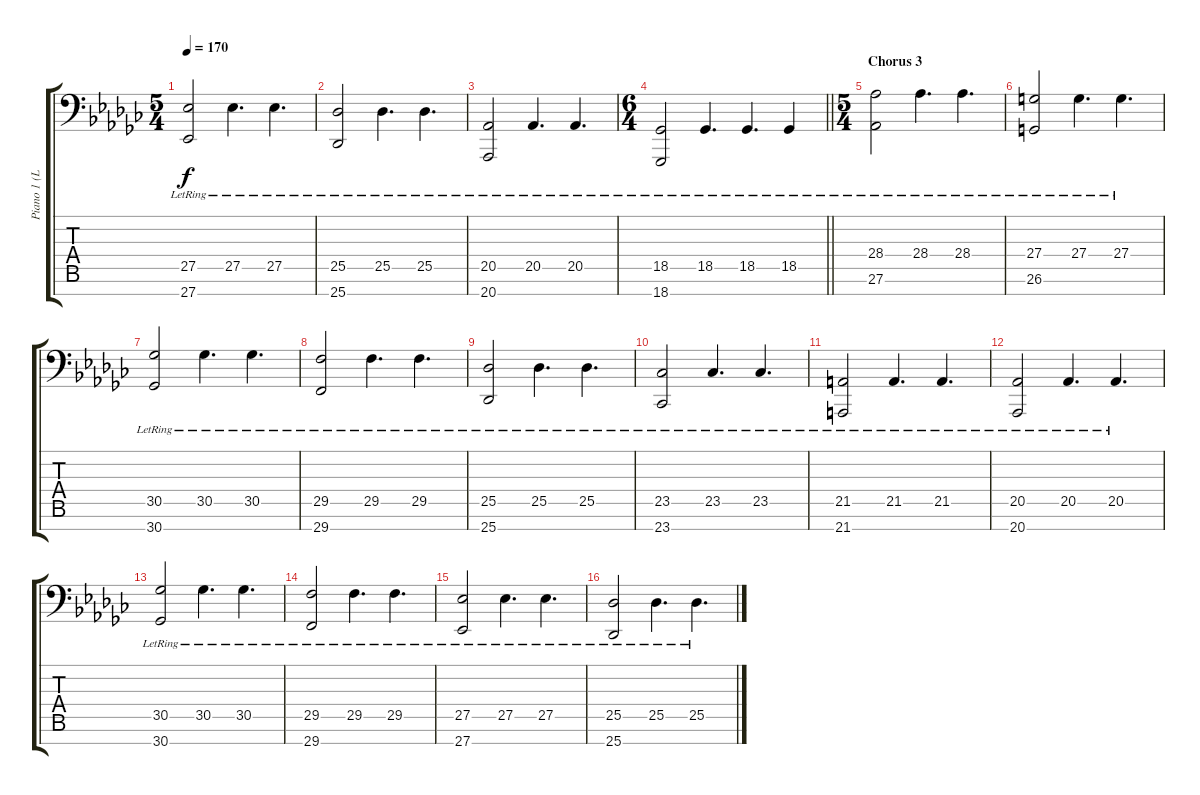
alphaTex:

\track ("Piano 1 (Left Hand)" "Piano 1 (L") {instrument electricpiano1}
\staff {score tabs}
\tuning (D3 F2 F2 E1 C1 F0 C0) {hide}
\ts (5 4)
\tempo 170
\clef f4
\ks gb
(27.5{lr} 27.7{lr}).2{dy f} 27.5{lr}.4{d} 27.5{lr}.4{d} |
(25.5{lr} 25.7{lr}).2 25.5{lr}.4{d} 25.5{lr}.4{d} |
(20.5{lr} 20.7{lr}).2 20.5{lr}.4{d} 20.5{lr}.4{d} |
\ts (6 4)
\barLineRight lightlight
(18.5{lr} 18.7{lr}).2 18.5{lr}.4{d} 18.5{lr}.4{d} 18.5{lr}.4 |
\ts (5 4)
\section ("" "Chorus 3")
(28.4{lr} 27.6{lr}).2 28.4{lr}.4{d} 28.4{lr}.4{d} |
(27.4{lr} 26.6{lr}).2 27.4{lr}.4{d} 27.4{lr}.4{d} |
(30.5{lr} 30.7{lr}).2 30.5{lr}.4{d} 30.5{lr}.4{d} |
(29.5{lr} 29.7{lr}).2 29.5{lr}.4{d} 29.5{lr}.4{d} |
(25.5{lr} 25.7{lr}).2 25.5{lr}.4{d} 25.5{lr}.4{d} |
(23.5{lr} 23.7{lr}).2 23.5{lr}.4{d} 23.5{lr}.4{d} |
(21.5{lr} 21.7{lr}).2 21.5{lr}.4{d} 21.5{lr}.4{d} |
(20.5{lr} 20.7{lr}).2 20.5{lr}.4{d} 20.5{lr}.4{d} |
(30.5{lr} 30.7{lr}).2 30.5{lr}.4{d} 30.5{lr}.4{d} |
(29.5{lr} 29.7{lr}).2 29.5{lr}.4{d} 29.5{lr}.4{d} |
(27.5{lr} 27.7{lr}).2 27.5{lr}.4{d} 27.5{lr}.4{d} |
(25.5{lr} 25.7{lr}).2 25.5{lr}.4{d} 25.5{lr}.4{d}
